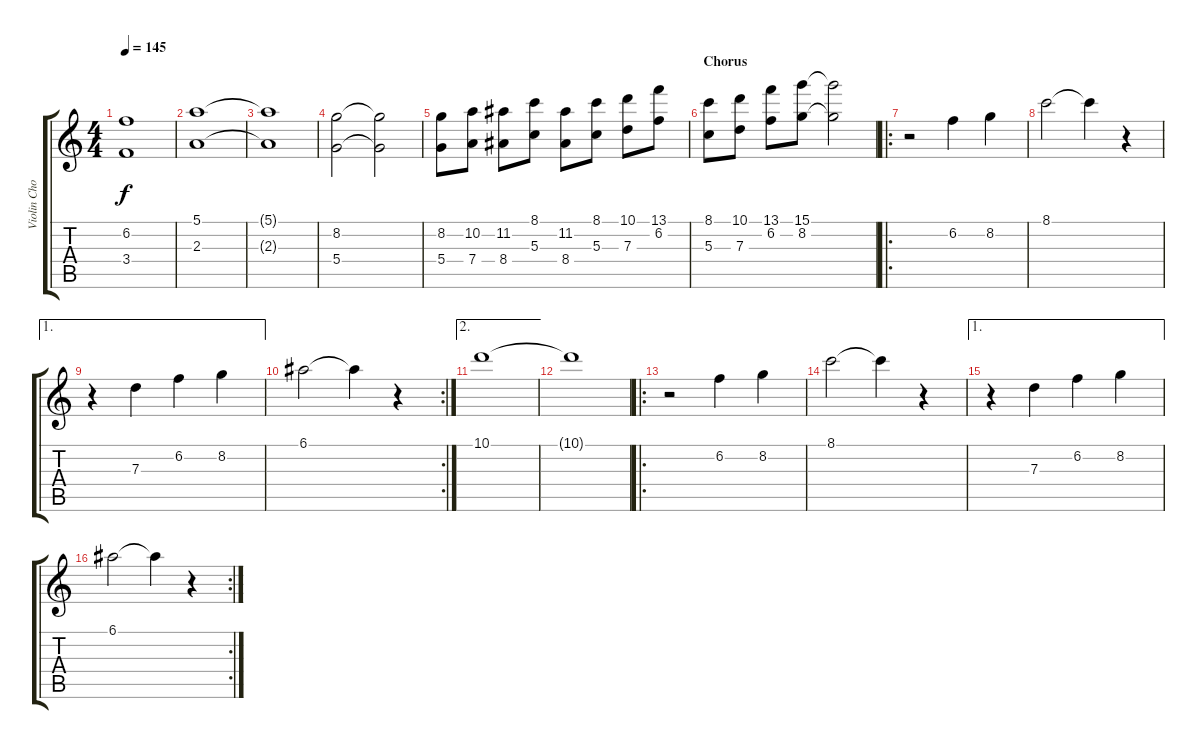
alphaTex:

\track ("Violin Choir" "Violin Cho") {instrument stringensemble1}
\staff {score tabs}
\tuning (E5 B4 G4 D4 A3 E3) {hide}
\ts (4 4)
\tempo 145
\clef g2
\ks c
(6.2 3.4).1{dy f} |
(5.1 2.3).1 |
(5.1{t} 2.3{t}).1 |
(8.2 5.4).2 (8.2{t} 5.4{t}).2 |
(8.2 5.4).8 (10.2 7.4).8 (11.2 8.4).8 (8.1 5.3).8 (11.2 8.4).8 (8.1 5.3).8 (10.1 7.3).8 (13.1 6.2).8 |
\section ("" "Chorus")
(8.1 5.3).8 (10.1 7.3).8 (13.1 6.2).8 (15.1 8.2).8 (15.1{t} 8.2{t}).2 |
\ro
r.2 6.2.4 8.2.4 |
8.1.2 8.1{t}.4 r.4 |
\ae 1
r.4 7.3.4 6.2.4 8.2.4 |
\rc 2
6.1.2 6.1{t}.4 r.4 |
\ae 2
10.1.1 |
10.1{t}.1 |
\ro
r.2 6.2.4 8.2.4 |
8.1.2 8.1{t}.4 r.4 |
\ae 1
r.4 7.3.4 6.2.4 8.2.4 |
\rc 2
6.1.2 6.1{t}.4 r.4
